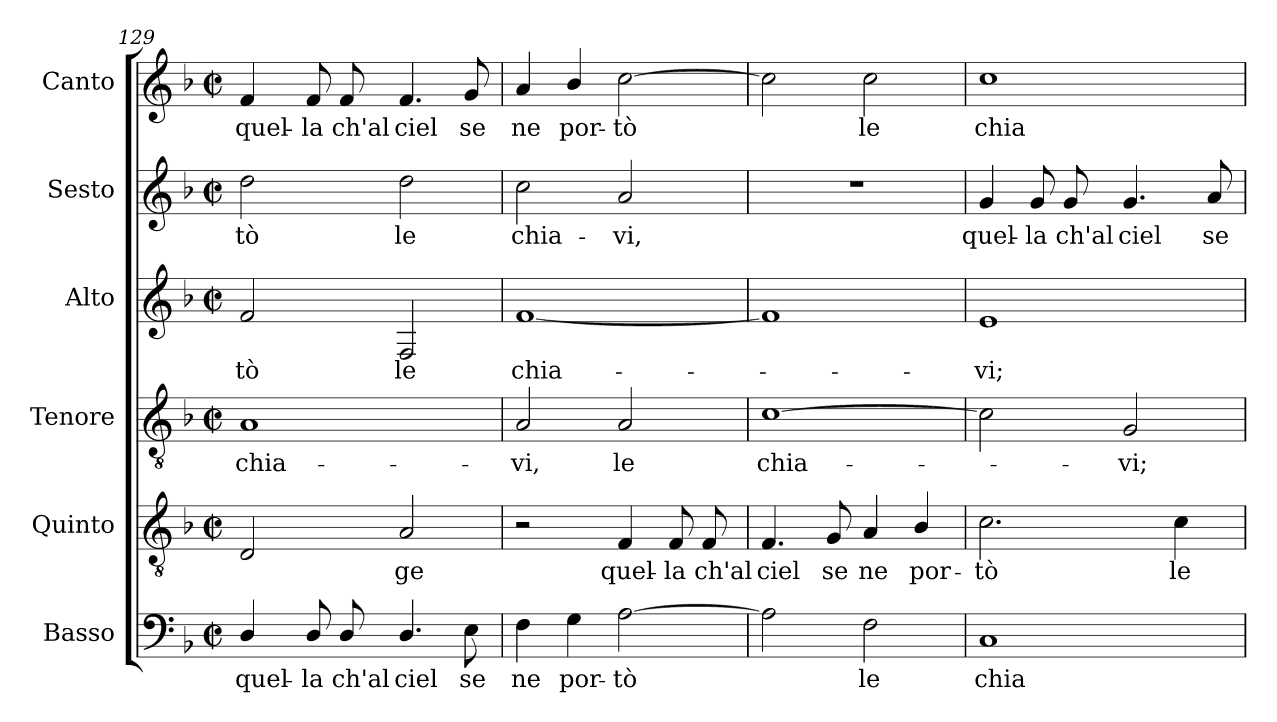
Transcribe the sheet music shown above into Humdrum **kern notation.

**kern	**text	**kern	**text	**kern	**text	**kern	**text	**kern	**text	**kern	**text
*part6	*part6	*part5	*part5	*part4	*part4	*part3	*part3	*part2	*part2	*part1	*part1
*staff6	*staff6	*staff5	*staff5	*staff4	*staff4	*staff3	*staff3	*staff2	*staff2	*staff1	*staff1
*I"Basso	*	*I"Quinto	*	*I"Tenore	*	*I"Alto	*	*I"Sesto	*	*I"Canto	*
*I'B.	*	*	*	*I'T.	*	*I'A.	*	*I'S.	*	*	*
*clefF4	*	*clefGv2	*	*clefGv2	*	*clefG2	*	*clefG2	*	*clefG2	*
*	*	*ITrd7c12	*	*ITrd7c12	*	*	*	*	*	*	*
*k[b-]	*	*k[b-]	*	*k[b-]	*	*k[b-]	*	*k[b-]	*	*k[b-]	*
*F:	*	*F:	*	*F:	*	*F:	*	*F:	*	*F:	*
*M2/2	*	*M2/2	*	*M2/2	*	*M2/2	*	*M2/2	*	*M2/2	*
*met(c|)	*	*met(c|)	*	*met(c|)	*	*met(c|)	*	*met(c|)	*	*met(c|)	*
=129	=129	=129	=129	=129	=129	=129	=129	=129	=129	=129	=129
!	!LO:LY:b:color=#000000	!	!	!	!	!	!	!	!	!	!
!	!	!	!	!	!LO:LY:b:color=#000000	!	!	!	!	!	!
!	!	!	!	!	!	!	!LO:LY:b:color=#000000	!	!	!	!
!	!	!	!	!	!	!	!	!	!LO:LY:b:color=#000000	!	!
!	!	!	!	!	!	!	!	!	!	!	!LO:LY:b:color=#000000
4Di/	quel-	2DDi/	.	1AAi	chia-	2fi/	-tò	2ddi\	-tò	4fi/	quel-
!	!LO:LY:b:color=#000000	!	!	!	!	!	!	!	!	!	!
!	!	!	!	!	!	!	!	!	!	!	!LO:LY:b:color=#000000
8Di/	-la	.	.	.	.	.	.	.	.	8fi/	-la
!	!LO:LY:b:color=#000000	!	!	!	!	!	!	!	!	!	!
!	!	!	!	!	!	!	!	!	!	!	!LO:LY:b:color=#000000
8Di/	ch'al	.	.	.	.	.	.	.	.	8fi/	ch'al
!	!LO:LY:b:color=#000000	!	!	!	!	!	!	!	!	!	!
!	!	!	!LO:LY:b:color=#000000	!	!	!	!	!	!	!	!
!	!	!	!	!	!	!	!LO:LY:b:color=#000000	!	!	!	!
!	!	!	!	!	!	!	!	!	!LO:LY:b:color=#000000	!	!
!	!	!	!	!	!	!	!	!	!	!	!LO:LY:b:color=#000000
4.Di/	ciel	2AAi/	-ge	.	.	2Fi/	le	2ddi\	le	4.fi/	ciel
!	!LO:LY:b:color=#000000	!	!	!	!	!	!	!	!	!	!
!	!	!	!	!	!	!	!	!	!	!	!LO:LY:b:color=#000000
8Ei\	se	.	.	.	.	.	.	.	.	8gi/	se
=130	=130	=130	=130	=130	=130	=130	=130	=130	=130	=130	=130
!	!LO:LY:b:color=#000000	!	!	!	!	!	!	!	!	!	!
!	!	!	!	!	!LO:LY:b:color=#000000	!	!	!	!	!	!
!	!	!	!	!	!	!	!LO:LY:b:color=#000000	!	!	!	!
!	!	!	!	!	!	!	!	!	!LO:LY:b:color=#000000	!	!
!	!	!	!	!	!	!	!	!	!	!	!LO:LY:b:color=#000000
4Fi\	ne	2r	.	2AAi/	-vi,	[1fi	chia-	2cci\	chia-	4ai/	ne
!	!LO:LY:b:color=#000000	!	!	!	!	!	!	!	!	!	!
!	!	!	!	!	!	!	!	!	!	!	!LO:LY:b:color=#000000
4Gi\	por-	.	.	.	.	.	.	.	.	4b-i/	por-
!	!LO:LY:b:color=#000000	!	!	!	!	!	!	!	!	!	!
!	!	!	!LO:LY:b:color=#000000	!	!	!	!	!	!	!	!
!	!	!	!	!	!LO:LY:b:color=#000000	!	!	!	!	!	!
!	!	!	!	!	!	!	!	!	!LO:LY:b:color=#000000	!	!
!	!	!	!	!	!	!	!	!	!	!	!LO:LY:b:color=#000000
[2Ai\	-tò	4FFi/	quel-	2AAi/	le	.	.	2ai/	-vi,	[2cci\	-tò
!	!	!	!LO:LY:b:color=#000000	!	!	!	!	!	!	!	!
.	.	8FFi/	-la	.	.	.	.	.	.	.	.
!	!	!	!LO:LY:b:color=#000000	!	!	!	!	!	!	!	!
.	.	8FFi/	ch'al	.	.	.	.	.	.	.	.
=131	=131	=131	=131	=131	=131	=131	=131	=131	=131	=131	=131
!	!	!	!LO:LY:b:color=#000000	!	!	!	!	!	!	!	!
!	!	!	!	!	!LO:LY:b:color=#000000	!	!	!	!	!	!
2Ai\]	.	4.FFi/	ciel	[1Ci	chia-	1fi]	.	1r	.	2cci\]	.
!	!	!	!LO:LY:b:color=#000000	!	!	!	!	!	!	!	!
.	.	8GGi/	se	.	.	.	.	.	.	.	.
!	!LO:LY:b:color=#000000	!	!	!	!	!	!	!	!	!	!
!	!	!	!LO:LY:b:color=#000000	!	!	!	!	!	!	!	!
!	!	!	!	!	!	!	!	!	!	!	!LO:LY:b:color=#000000
2Fi\	le	4AAi/	ne	.	.	.	.	.	.	2cci\	le
!	!	!	!LO:LY:b:color=#000000	!	!	!	!	!	!	!	!
.	.	4BB-i/	por-	.	.	.	.	.	.	.	.
=132	=132	=132	=132	=132	=132	=132	=132	=132	=132	=132	=132
!	!LO:LY:b:color=#000000	!	!	!	!	!	!	!	!	!	!
!	!	!	!LO:LY:b:color=#000000	!	!	!	!	!	!	!	!
!	!	!	!	!	!	!	!LO:LY:b:color=#000000	!	!	!	!
!	!	!	!	!	!	!	!	!	!LO:LY:b:color=#000000	!	!
!	!	!	!	!	!	!	!	!	!	!	!LO:LY:b:color=#000000
1Ci	chia-	2.Ci\	-tò	2Ci\]	.	1ei	-vi;	4gi/	quel-	1cci	chia-
!	!	!	!	!	!	!	!	!	!LO:LY:b:color=#000000	!	!
.	.	.	.	.	.	.	.	8gi/	-la	.	.
!	!	!	!	!	!	!	!	!	!LO:LY:b:color=#000000	!	!
.	.	.	.	.	.	.	.	8gi/	ch'al	.	.
!	!	!	!	!	!LO:LY:b:color=#000000	!	!	!	!	!	!
!	!	!	!	!	!	!	!	!	!LO:LY:b:color=#000000	!	!
.	.	.	.	2GGi/	-vi;	.	.	4.gi/	ciel	.	.
!	!	!	!LO:LY:b:color=#000000	!	!	!	!	!	!	!	!
.	.	4Ci\	le	.	.	.	.	.	.	.	.
!	!	!	!	!	!	!	!	!	!LO:LY:b:color=#000000	!	!
.	.	.	.	.	.	.	.	8ai/	se	.	.
=	=	=	=	=	=	=	=	=	=	=	=
*-	*-	*-	*-	*-	*-	*-	*-	*-	*-	*-	*-
